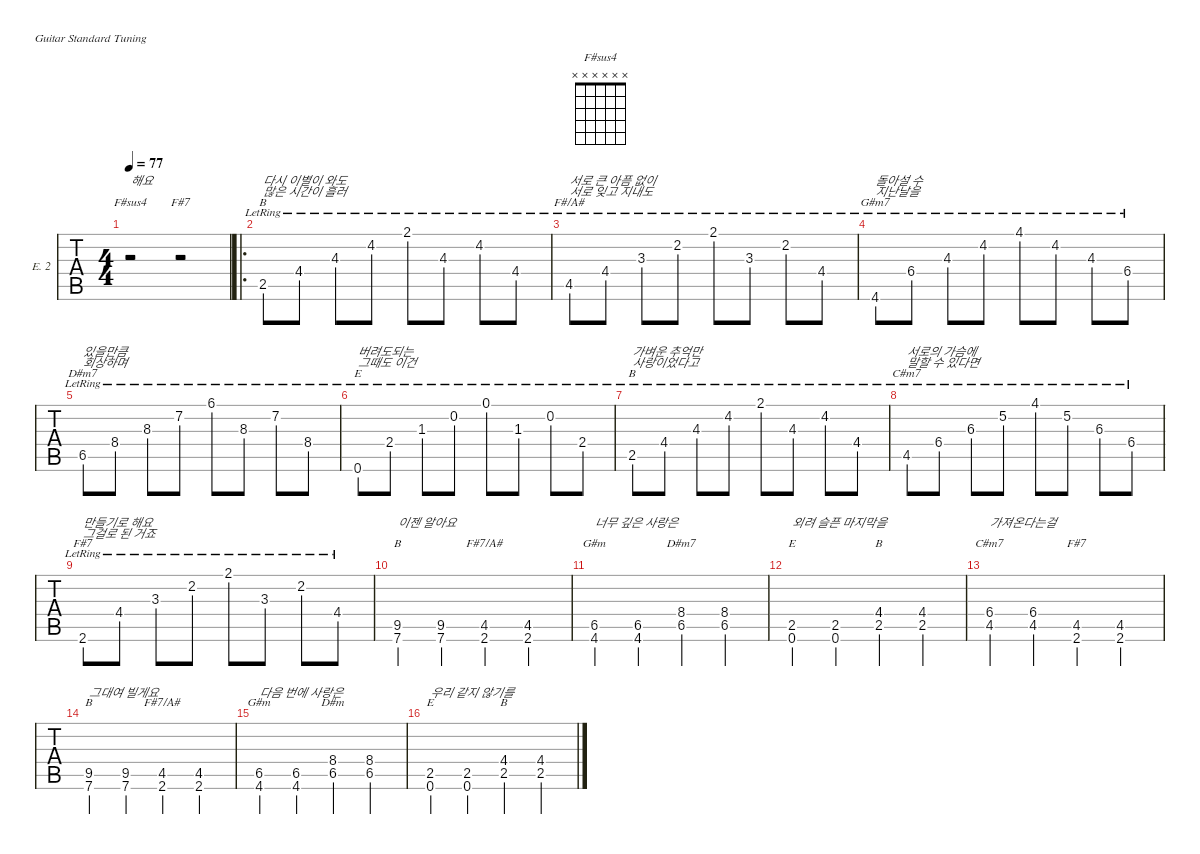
\defaultSystemsLayout 4
\hideDynamics
\bracketExtendMode nobrackets
\firstSystemTrackNameOrientation horizontal
\track ("Clean Guitar" "E. 2") {defaultSystemsLayout 4 instrument electricguitarclean}
\staff {tabs}
\tuning (E4 B3 G3 D3 A2 E2)
\chord ("B" x x x x 9 7) {firstfret 7 showdiagram false showfingering false}
\chord ("D#m7" x x x 8 6 x) {firstfret 6 showdiagram false showfingering false}
\chord ("E" x x x x 2 0) {showdiagram false showfingering false}
\chord ("C#m7" x x x 6 4 x) {firstfret 4 showdiagram false showfingering false}
\chord ("F#7" x x x x 4 2) {showdiagram false showfingering false}
\chord ("F#sus4" x x x x x x)
\chord ("F#7" x x x x x x)
\chord ("B" x x x x 2 x) {showdiagram false showfingering false}
\chord ("F#/A#" x x x x 4 x) {showdiagram false showfingering false}
\chord ("G#m7" x x x x x 4) {showdiagram false showfingering false}
\chord ("D#m7" x x x x 6 x) {firstfret 6 showdiagram false showfingering false}
\chord ("E" x x x x x 0) {showdiagram false showfingering false}
\chord ("C#m7" x x x x 4 x) {showdiagram false showfingering false}
\chord ("F#7" x x x x x 2) {showdiagram false showfingering false}
\chord ("F#7/A#" x x x x 4 2) {showdiagram false showfingering false}
\chord ("G#m" x x x x 6 4) {firstfret 4 showdiagram false showfingering false}
\chord ("B" x x x 4 2 x) {showdiagram false showfingering false}
\chord ("D#m" x x x 8 6 x) {firstfret 6 showdiagram false showfingering false}
\ts (4 4)
\tempo 77
\clef g2
\ks c
r.2{ch "F#sus4" txt "해요" dy mf} r.2{ch "F#7"} |
\ro
2.5{lr}.8{ch "B" txt "다시 이별이 와도\n많은 시간이 흘러" instrument electricguitarclean} 4.4{lr acc #}.8 4.3{lr}.8 4.2{lr acc #}.8 2.1{lr acc #}.8 4.3{lr}.8 4.2{lr acc #}.8 4.4{lr acc #}.8 |
4.5{lr acc #}.8{ch "F#/A#" txt "서로 큰 아픔 없이\n서로 잊고 지내도"} 4.4{lr acc #}.8 3.3{lr acc #}.8 2.2{lr acc #}.8 2.1{lr acc #}.8 3.3{lr acc #}.8 2.2{lr acc #}.8 4.4{lr acc #}.8 |
4.6{lr acc #}.8{ch "G#m7" txt "돌아설 수\n지난날을"} 6.4{lr acc #}.8 4.3{lr}.8 4.2{lr acc #}.8 4.1{lr acc #}.8 4.2{lr acc #}.8 4.3{lr}.8 6.4{lr acc #}.8 |
6.5{lr acc #}.8{ch "D#m7" txt "있을만큼\n회상하며"} 8.4{lr acc #}.8 8.3{lr acc #}.8 7.2{lr acc #}.8 6.1{lr acc #}.8 8.3{lr acc #}.8 7.2{lr acc #}.8 8.4{lr acc #}.8 |
0.6{lr}.8{ch "E" txt "버려도되는\n그때도 이건"} 2.4{lr}.8 1.3{lr acc #}.8 0.2{lr}.8 0.1{lr}.8 1.3{lr acc #}.8 0.2{lr}.8 2.4{lr}.8 |
2.5{lr}.8{ch "B" txt "가벼운 추억만\n사랑이었다고"} 4.4{lr acc #}.8 4.3{lr}.8 4.2{lr acc #}.8 2.1{lr acc #}.8 4.3{lr}.8 4.2{lr acc #}.8 4.4{lr acc #}.8 |
4.5{lr acc #}.8{ch "C#m7" txt "서로의 가슴에\n말할 수 있다면"} 6.4{lr acc #}.8 6.3{lr acc #}.8 5.2{lr}.8 4.1{lr acc #}.8 5.2{lr}.8 6.3{lr acc #}.8 6.4{lr acc #}.8 |
2.6{lr acc #}.8{ch "F#7" txt "만들기로 해요\n그걸로 된 거죠"} 4.4{lr acc #}.8 3.3{lr acc #}.8 2.2{lr acc #}.8 2.1{lr acc #}.8 3.3{lr acc #}.8 2.2{lr acc #}.8 4.4{lr acc #}.8 |
(7.6 9.5{acc #}).4{ch "B" txt "이젠 알아요" instrument electricguitarclean} (7.6 9.5{acc #}).4 (2.6{acc #} 4.5{acc #}).4{ch "F#7/A#"} (2.6{acc #} 4.5{acc #}).4 |
(4.6{acc #} 6.5{acc #}).4{ch "G#m" txt "너무 깊은 사랑은"} (4.6{acc #} 6.5{acc #}).4 (6.5{acc #} 8.4{acc #}).4{ch "D#m7"} (6.5{acc #} 8.4{acc #}).4 |
(2.5 0.6).4{ch "E" txt "외려 슬픈 마지막을"} (0.6 2.5).4 (2.5 4.4{acc #}).4{ch "B"} (4.4{acc #} 2.5).4 |
(4.5{acc #} 6.4{acc #}).4{ch "C#m7" txt "가져온다는걸"} (4.5{acc #} 6.4{acc #}).4 (2.6{acc #} 4.5{acc #}).4{ch "F#7"} (2.6{acc #} 4.5{acc #}).4 |
(7.6 9.5{acc #}).4{ch "B" txt "그대여 빌게요"} (7.6 9.5{acc #}).4 (2.6{acc #} 4.5{acc #}).4{ch "F#7/A#"} (2.6{acc #} 4.5{acc #}).4 |
(4.6{acc #} 6.5{acc #}).4{ch "G#m" txt "다음 번에 사랑은"} (4.6{acc #} 6.5{acc #}).4 (6.5{acc #} 8.4{acc #}).4{ch "D#m"} (6.5{acc #} 8.4{acc #}).4 |
(2.5 0.6).4{ch "E" txt "우리 같지 않기를"} (0.6 2.5).4 (2.5 4.4{acc #}).4{ch "B"} (4.4{acc #} 2.5).4
